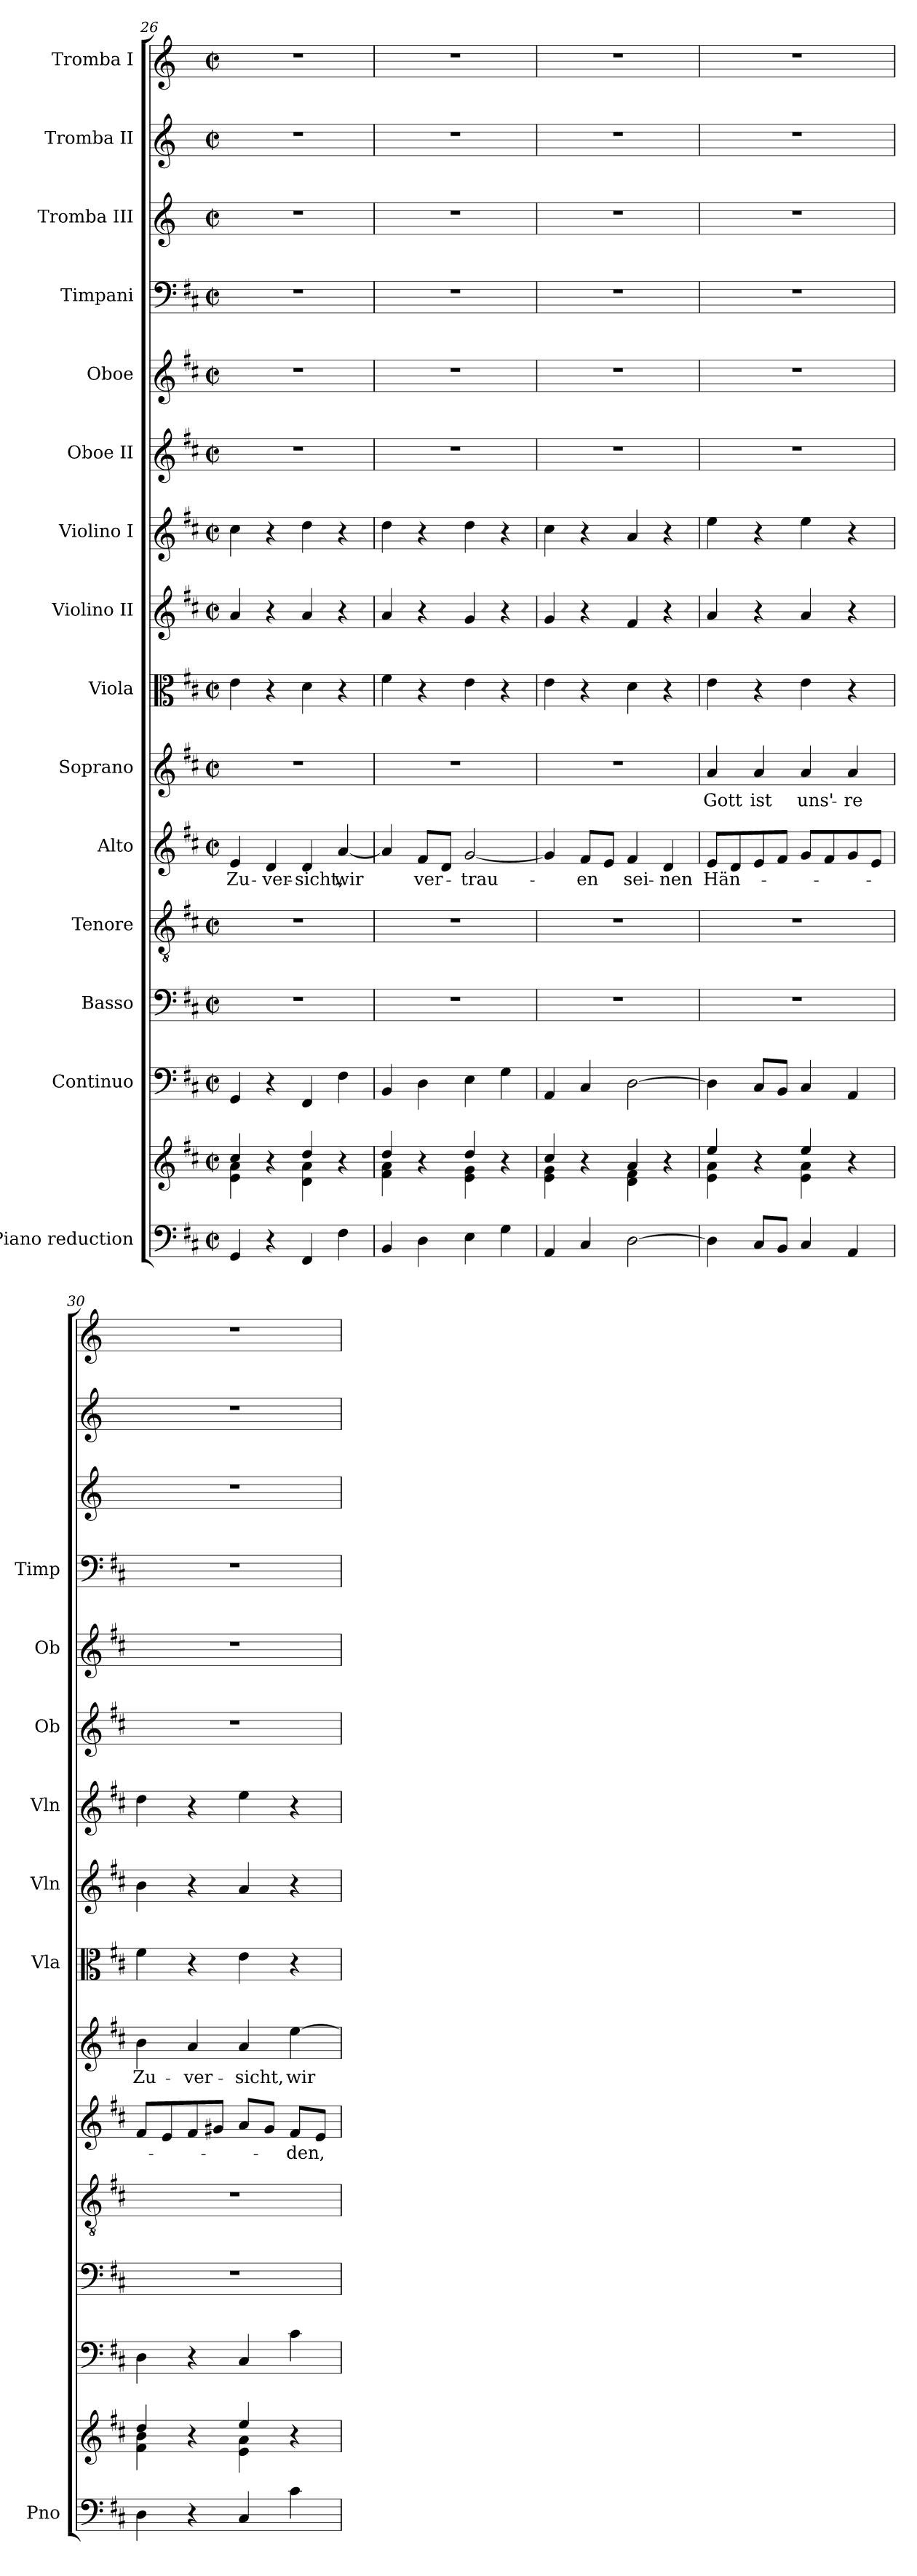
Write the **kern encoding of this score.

**kern	**kern	**kern	**kern	**kern	**kern	**text	**kern	**text	**kern	**kern	**kern	**kern	**kern	**kern	**kern	**kern	**kern
*part15	*part15	*part14	*part13	*part12	*part11	*part11	*part10	*part10	*part9	*part8	*part7	*part6	*part5	*part4	*part3	*part2	*part1
*staff16	*staff15	*staff14	*staff13	*staff12	*staff11	*staff11	*staff10	*staff10	*staff9	*staff8	*staff7	*staff6	*staff5	*staff4	*staff3	*staff2	*staff1
*I"Piano reduction	*	*I"Continuo	*I"Basso	*I"Tenore	*I"Alto	*	*I"Soprano	*	*I"Viola	*I"Violino II	*I"Violino I	*I"Oboe II	*I"Oboe	*I"Timpani	*I"Tromba III	*I"Tromba II	*I"Tromba I
*I'Pno	*	*	*	*	*	*	*	*	*I'Vla	*I'Vln	*I'Vln	*I'Ob	*I'Ob	*I'Timp	*	*	*
*clefF4	*clefG2	*clefF4	*clefF4	*clefGv2	*clefG2	*	*clefG2	*	*clefC3	*clefG2	*clefG2	*clefG2	*clefG2	*clefF4	*clefG2	*clefG2	*clefG2
*	*	*	*	*	*	*	*	*	*	*	*	*	*	*	*ITrd-1c-2	*ITrd-1c-2	*ITrd-1c-2
*k[f#c#]	*k[f#c#]	*k[f#c#]	*k[f#c#]	*k[f#c#]	*k[f#c#]	*	*k[f#c#]	*	*k[f#c#]	*k[f#c#]	*k[f#c#]	*k[f#c#]	*k[f#c#]	*k[f#c#]	*k[f#c#]	*k[f#c#]	*k[f#c#]
*M2/2	*M2/2	*M2/2	*M2/2	*M2/2	*M2/2	*	*M2/2	*	*M2/2	*M2/2	*M2/2	*M2/2	*M2/2	*M2/2	*M2/2	*M2/2	*M2/2
*met(c|)	*met(c|)	*met(c|)	*met(c|)	*met(c|)	*met(c|)	*	*met(c|)	*	*met(c|)	*met(c|)	*met(c|)	*met(c|)	*met(c|)	*met(c|)	*met(c|)	*met(c|)	*met(c|)
=26	=26	=26	=26	=26	=26	=26	=26	=26	=26	=26	=26	=26	=26	=26	=26	=26	=26
*	*^	*	*	*	*	*	*	*	*	*	*	*	*	*	*	*	*
!	!	!	!	!	!	!	!LO:LY:b	!	!	!	!	!	!	!	!	!	!	!
4GG/	4cc#/	4e\ 4a\	4GG/	1r	1r	4e/	Zu-	1r	.	4e\	4a/	4cc#\	1r	1r	1r	1r	1r	1r
!	!	!	!	!	!	!	!LO:LY:b	!	!	!	!	!	!	!	!	!	!	!
4r	4r	4ryy	4r	.	.	4d/	-ver-	.	.	4r	4r	4r	.	.	.	.	.	.
!	!	!	!	!	!	!	!LO:LY:b	!	!	!	!	!	!	!	!	!	!	!
4FF#/	4dd/	4d\ 4a\	4FF#/	.	.	4d/	-sicht,	.	.	4d\	4a/	4dd\	.	.	.	.	.	.
!	!	!	!	!	!	!	!LO:LY:b	!	!	!	!	!	!	!	!	!	!	!
4F#\	4r	4ryy	4F#\	.	.	[4a/	wir	.	.	4r	4r	4r	.	.	.	.	.	.
=27	=27	=27	=27	=27	=27	=27	=27	=27	=27	=27	=27	=27	=27	=27	=27	=27	=27	=27
4BB/	4dd/	4f#\ 4a\	4BB/	1r	1r	4a/]	.	1r	.	4f#\	4a/	4dd\	1r	1r	1r	1r	1r	1r
!	!	!	!	!	!	!	!LO:LY:b	!	!	!	!	!	!	!	!	!	!	!
4D\	4r	4ryy	4D\	.	.	8f#/L	ver-	.	.	4r	4r	4r	.	.	.	.	.	.
.	.	.	.	.	.	8d/J	.	.	.	.	.	.	.	.	.	.	.	.
!	!	!	!	!	!	!	!LO:LY:b	!	!	!	!	!	!	!	!	!	!	!
4E\	4dd/	4e\ 4g\	4E\	.	.	[2g/	-trau-	.	.	4e\	4g/	4dd\	.	.	.	.	.	.
4G\	4r	4ryy	4G\	.	.	.	.	.	.	4r	4r	4r	.	.	.	.	.	.
=28	=28	=28	=28	=28	=28	=28	=28	=28	=28	=28	=28	=28	=28	=28	=28	=28	=28	=28
4AA/	4cc#/	4e\ 4g\	4AA/	1r	1r	4g/]	.	1r	.	4e\	4g/	4cc#\	1r	1r	1r	1r	1r	1r
!	!	!	!	!	!	!	!LO:LY:b	!	!	!	!	!	!	!	!	!	!	!
4C#/	4r	4ryy	4C#/	.	.	8f#/L	-en	.	.	4r	4r	4r	.	.	.	.	.	.
.	.	.	.	.	.	8e/J	.	.	.	.	.	.	.	.	.	.	.	.
!	!	!	!	!	!	!	!LO:LY:b	!	!	!	!	!	!	!	!	!	!	!
[2D\	4a/	4d\ 4f#\	[2D\	.	.	4f#/	sei-	.	.	4d\	4f#/	4a/	.	.	.	.	.	.
!	!	!	!	!	!	!	!LO:LY:b	!	!	!	!	!	!	!	!	!	!	!
.	4r	4ryy	.	.	.	4d/	-nen	.	.	4r	4r	4r	.	.	.	.	.	.
=29	=29	=29	=29	=29	=29	=29	=29	=29	=29	=29	=29	=29	=29	=29	=29	=29	=29	=29
!	!	!	!	!	!	!	!LO:LY:b	!	!LO:LY:b	!	!	!	!	!	!	!	!	!
4D\]	4ee/	4e\ 4a\	4D\]	1r	1r	8e/L	Hän-	4a/	Gott	4e\	4a/	4ee\	1r	1r	1r	1r	1r	1r
.	.	.	.	.	.	8d/	.	.	.	.	.	.	.	.	.	.	.	.
!	!	!	!	!	!	!	!	!	!LO:LY:b	!	!	!	!	!	!	!	!	!
8C#/L	4r	4ryy	8C#/L	.	.	8e/	.	4a/	ist	4r	4r	4r	.	.	.	.	.	.
8BB/J	.	.	8BB/J	.	.	8f#/J	.	.	.	.	.	.	.	.	.	.	.	.
!	!	!	!	!	!	!	!	!	!LO:LY:b	!	!	!	!	!	!	!	!	!
4C#/	4ee/	4e\ 4a\	4C#/	.	.	8g/L	.	4a/	uns'-	4e\	4a/	4ee\	.	.	.	.	.	.
.	.	.	.	.	.	8f#/	.	.	.	.	.	.	.	.	.	.	.	.
!	!	!	!	!	!	!	!	!	!LO:LY:b	!	!	!	!	!	!	!	!	!
4AA/	4r	4ryy	4AA/	.	.	8g/	.	4a/	-re	4r	4r	4r	.	.	.	.	.	.
.	.	.	.	.	.	8e/J	.	.	.	.	.	.	.	.	.	.	.	.
=30	=30	=30	=30	=30	=30	=30	=30	=30	=30	=30	=30	=30	=30	=30	=30	=30	=30	=30
!	!	!	!	!	!	!	!	!	!LO:LY:b	!	!	!	!	!	!	!	!	!
4D\	4dd/	4f#\ 4b\	4D\	1r	1r	8f#/L	.	4b\	Zu-	4f#\	4b\	4dd\	1r	1r	1r	1r	1r	1r
.	.	.	.	.	.	8e/	.	.	.	.	.	.	.	.	.	.	.	.
!	!	!	!	!	!	!	!	!	!LO:LY:b	!	!	!	!	!	!	!	!	!
4r	4r	4ryy	4r	.	.	8f#/	.	4a/	-ver-	4r	4r	4r	.	.	.	.	.	.
.	.	.	.	.	.	8g#X/J	.	.	.	.	.	.	.	.	.	.	.	.
!	!	!	!	!	!	!	!	!	!LO:LY:b	!	!	!	!	!	!	!	!	!
4C#/	4ee/	4e\ 4a\	4C#/	.	.	8a/L	.	4a/	-sicht,	4e\	4a/	4ee\	.	.	.	.	.	.
.	.	.	.	.	.	8g#/J	.	.	.	.	.	.	.	.	.	.	.	.
!	!	!	!	!	!	!	!LO:LY:b	!	!LO:LY:b	!	!	!	!	!	!	!	!	!
4c#\	4r	4ryy	4c#\	.	.	8f#/L	-den,	[4ee\	wir	4r	4r	4r	.	.	.	.	.	.
.	.	.	.	.	.	8e/J	.	.	.	.	.	.	.	.	.	.	.	.
*	*v	*v	*	*	*	*	*	*	*	*	*	*	*	*	*	*	*	*
=	=	=	=	=	=	=	=	=	=	=	=	=	=	=	=	=	=
*-	*-	*-	*-	*-	*-	*-	*-	*-	*-	*-	*-	*-	*-	*-	*-	*-	*-
